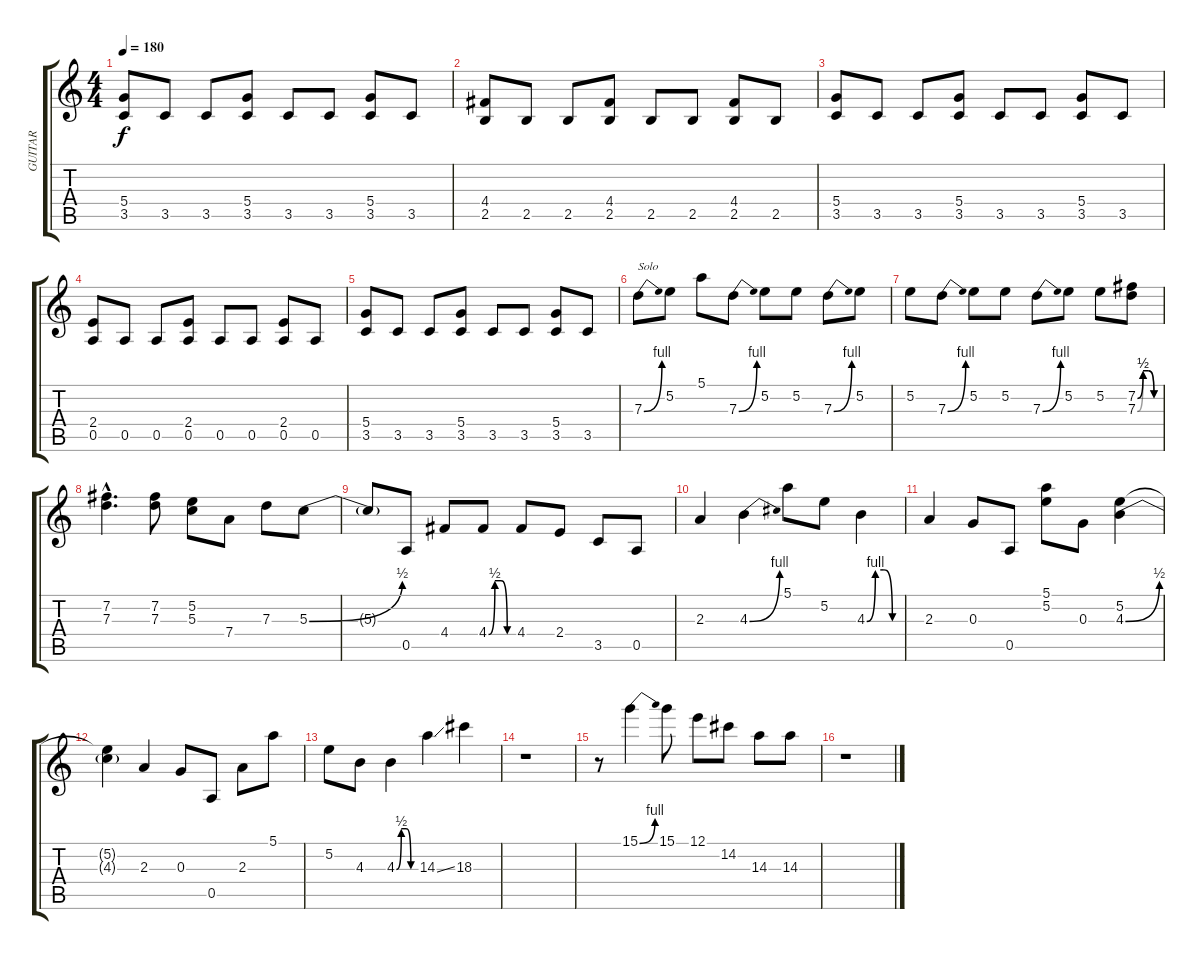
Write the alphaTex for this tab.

\track ("GUITAR" "GUITAR") {instrument distortionguitar}
\staff {score tabs}
\tuning (E4 B3 G3 D3 A2 E2) {hide}
\ts (4 4)
\tempo 180
\clef g2
\ks c
(5.4 3.5).8{dy f} 3.5.8 3.5.8 (5.4 3.5).8 3.5.8 3.5.8 (5.4 3.5).8 3.5.8 |
(4.4 2.5).8 2.5.8 2.5.8 (4.4 2.5).8 2.5.8 2.5.8 (4.4 2.5).8 2.5.8 |
(5.4 3.5).8 3.5.8 3.5.8 (5.4 3.5).8 3.5.8 3.5.8 (5.4 3.5).8 3.5.8 |
(2.4 0.5).8 0.5.8 0.5.8 (2.4 0.5).8 0.5.8 0.5.8 (2.4 0.5).8 0.5.8 |
(5.4 3.5).8 3.5.8 3.5.8 (5.4 3.5).8 3.5.8 3.5.8 (5.4 3.5).8 3.5.8 |
\section ("" "")
7.3{be (bend 0 0 60 4)}.8{txt "Solo"} 5.2.8 5.1.8 7.3{be (bend 0 0 60 4)}.8 5.2.8 5.2.8 7.3{be (bend 0 0 60 4)}.8 5.2.8 |
5.2.8 7.3{be (bend 0 0 60 4)}.8 5.2.8 5.2.8 7.3{be (bend 0 0 60 4)}.8 5.2.8 5.2.8 (7.2{be (custom 0 0 15 2 30 2 45 0 60 0)} 7.3{be (custom 0 0 15 2 30 2 45 0 60 0)}).8 |
(7.2{hac} 7.3{hac}).4{d} (7.2 7.3).8 (5.2 5.3).8 7.4.8 7.3.8 5.3{be (bend 0 0 60 2)}.8 |
5.3{t}.8 0.5.8 4.4.8 4.4{be (custom 0 0 15 2 30 2 45 0 60 0)}.8 4.4.8 2.4.8 3.5.8 0.5.8 |
2.3.4 4.3{be (bend 0 0 60 4)}.4 5.1.8 5.2.8 4.3{be (custom 0 0 15 4 30 4 45 0 60 0)}.4 |
2.3.4 0.3.8 0.5.8 (5.1 5.2).8 0.3.8 (5.2 4.3{be (bend 0 0 60 2)}).4 |
(5.2{t} 4.3{t}).4 2.3.4 0.3.8 0.5.8 2.3.8 5.1.8 |
5.2.8 4.3.8 4.3{be (custom 0 0 15 2 30 2 45 0 60 0)}.4 14.3{ss}.4 18.3.4 |
r.1 |
r.8 15.1{be (bend 0 0 60 4)}.4 15.1.8 12.1.8 14.2.8 14.3.8 14.3.8 |
r.1
